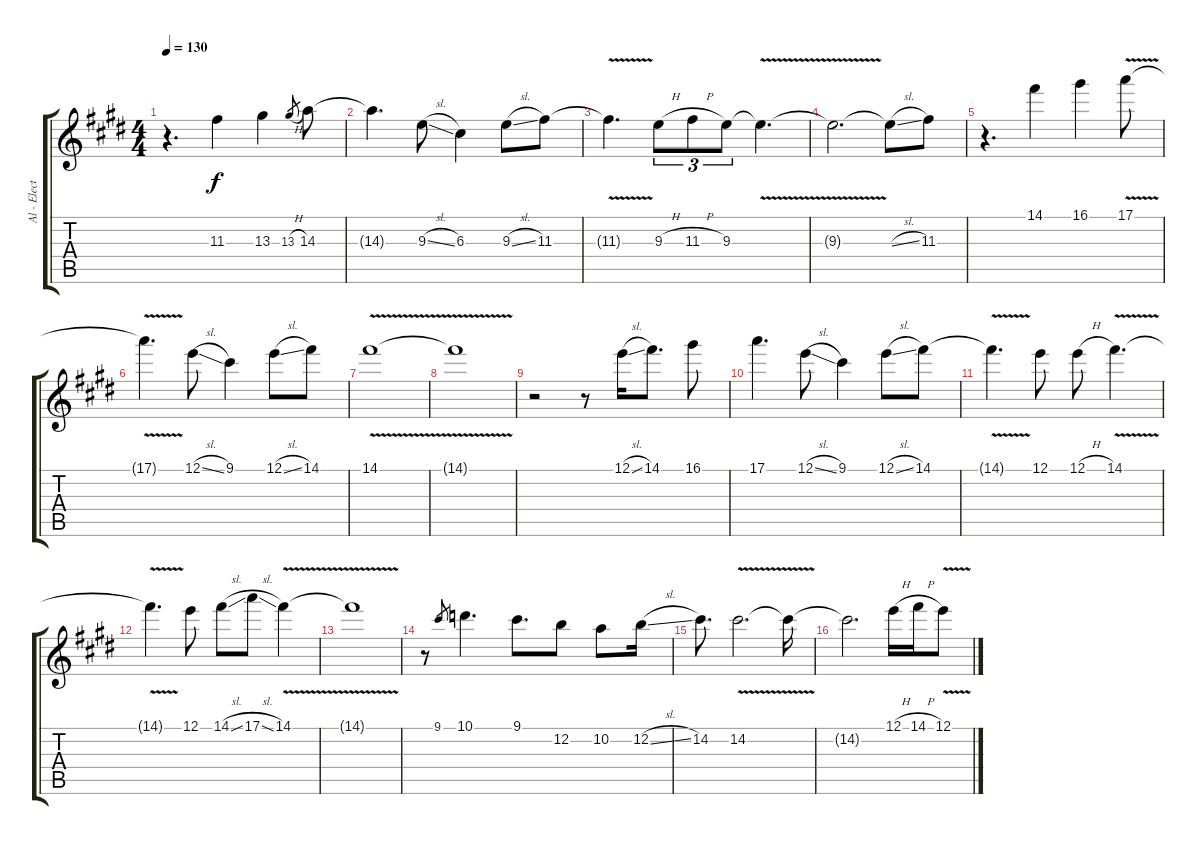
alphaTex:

\track ("Al - Electric Guitar" "Al - Elect") {instrument overdrivenguitar}
\staff {score tabs}
\tuning (E4 B3 G3 D3 A2 E2) {hide}
\ts (4 4)
\tempo 130
\clef g2
\ks e
r.4{d dy f} 11.3.4 13.3.4 13.3{h}.8{gr} 14.3.8 |
14.3{t}.4{d} 9.3{sl}.8 6.3.4 9.3{sl}.8 11.3.8 |
11.3{v t}.4{d} 9.3{h}.8{tu (3 2)} 11.3{h}.8{tu (3 2)} 9.3.8{tu (3 2)} 9.3{v t}.4{d} |
9.3{t}.2{d} 9.3{sl t}.8 11.3.8 |
r.4{d} 14.1.4 16.1.4 17.1{v}.8 |
17.1{t}.4{d} 12.1{sl}.8 9.1.4 12.1{sl}.8 14.1.8 |
14.1{v}.1 |
14.1{t}.1 |
r.2 r.8 12.1{sl}.16 14.1.8{d} 16.1.8 |
17.1.4{d} 12.1{sl}.8 9.1.4 12.1{sl}.8 14.1.8 |
14.1{v t}.4{d} 12.1.8 12.1{h}.8 14.1{v}.4{d} |
14.1{t}.4{d} 12.1.8 14.1{sl}.8 17.1{sl}.8 14.1{v}.4 |
14.1{t}.1 |
r.8 9.1.8{gr} 10.1.4{d} 9.1.8{d} 12.2.8 10.2.8 12.2{sl}.16 |
14.2.8{d} 14.2{v}.2{d} 14.2{t}.16 |
14.2{t}.2{d} 12.1{h}.16 14.1{h}.16 12.1{v}.8
